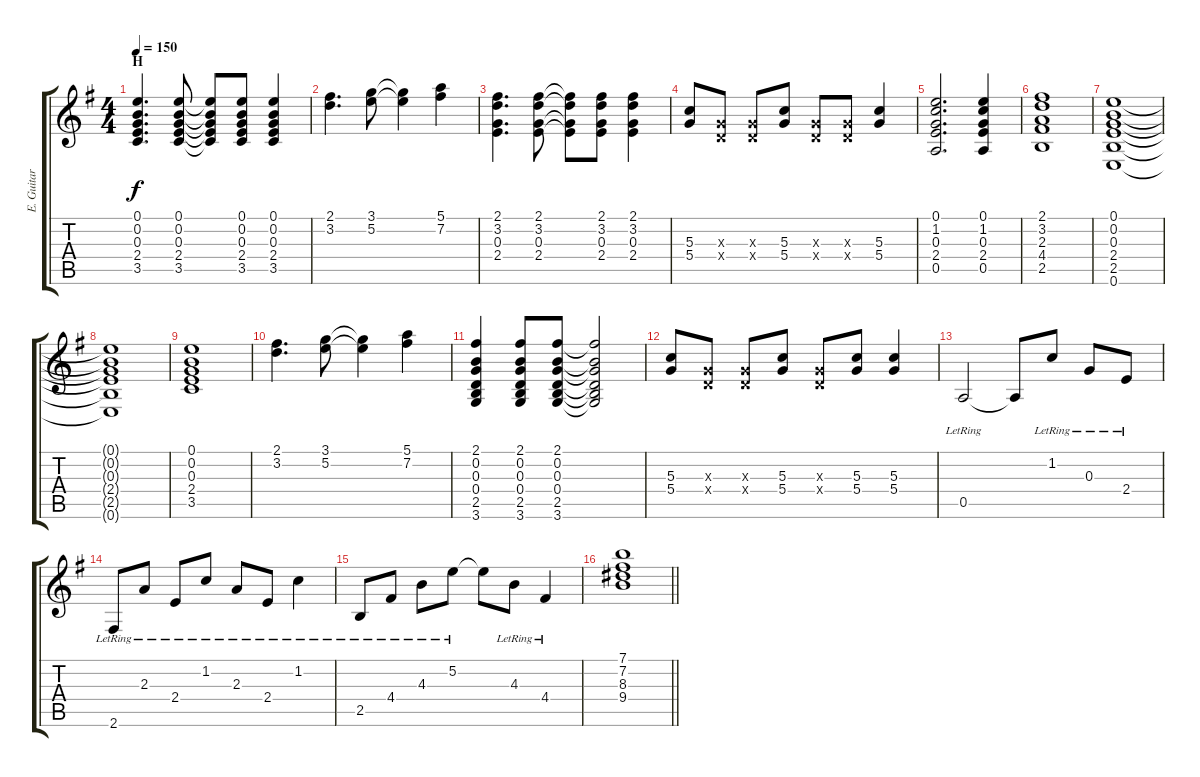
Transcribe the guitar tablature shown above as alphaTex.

\track ("E. Guitar II" "E. Guitar ") {instrument electricguitarclean}
\staff {score tabs}
\tuning (E4 B3 G3 D3 A2 E2) {hide}
\ts (4 4)
\section ("" "H")
\tempo 150
\clef g2
\ks g
(0.1 0.2 0.3 2.4 3.5).4{d dy f} (0.1 0.2 0.3 2.4 3.5).8 (0.1{t} 0.2{t} 0.3{t} 2.4{t} 3.5{t}).8 (0.1 0.2 0.3 2.4 3.5).8 (0.1 0.2 0.3 2.4 3.5).4 |
(2.1 3.2).4{d} (3.1 5.2).8 (3.1{t} 5.2{t}).4 (5.1 7.2).4 |
(2.1 3.2 0.3 2.4).4{d} (2.1 3.2 0.3 2.4).8 (2.1{t} 3.2{t} 0.3{t} 2.4{t}).8 (2.1 3.2 0.3 2.4).8 (2.1 3.2 0.3 2.4).4 |
(5.3 5.4).8 (0.3{x} 0.4{x}).8 (0.3{x} 0.4{x}).8 (5.3 5.4).8 (0.3{x} 0.4{x}).8 (0.3{x} 0.4{x}).8 (5.3 5.4).4 |
(0.1 1.2 0.3 2.4 0.5).2{d} (0.1 1.2 0.3 2.4 0.5).4 |
(2.1 3.2 2.3 4.4 2.5).1 |
(0.1 0.2 0.3 2.4 2.5 0.6).1 |
(0.1{t} 0.2{t} 0.3{t} 2.4{t} 2.5{t} 0.6{t}).1 |
(0.1 0.2 0.3 2.4 3.5).1 |
(2.1 3.2).4{d} (3.1 5.2).8 (3.1{t} 5.2{t}).4 (5.1 7.2).4 |
(2.1 0.2 0.3 0.4 2.5 3.6).4 (2.1 0.2 0.3 0.4 2.5 3.6).8 (2.1 0.2 0.3 0.4 2.5 3.6).8 (2.1{t} 0.2{t} 0.3{t} 0.4{t} 2.5{t} 3.6{t}).2 |
(5.3 5.4).8 (0.3{x} 0.4{x}).8 (0.3{x} 0.4{x}).8 (5.3 5.4).8 (0.3{x} 0.4{x}).8 (5.3 5.4).8 (5.3 5.4).4 |
0.5{lr}.2 0.5{t}.8 1.2{lr}.8 0.3{lr}.8 2.4{lr}.8 |
2.6{lr}.8 2.3{lr}.8 2.4{lr}.8 1.2{lr}.8 2.3{lr}.8 2.4{lr}.8 1.2{lr}.4 |
2.5{lr}.8 4.4{lr}.8 4.3{lr}.8 5.2{lr}.8 5.2{t}.8 4.3{lr}.8 4.4{lr}.4 |
\barLineRight lightlight
(7.1 7.2 8.3 9.4).1
